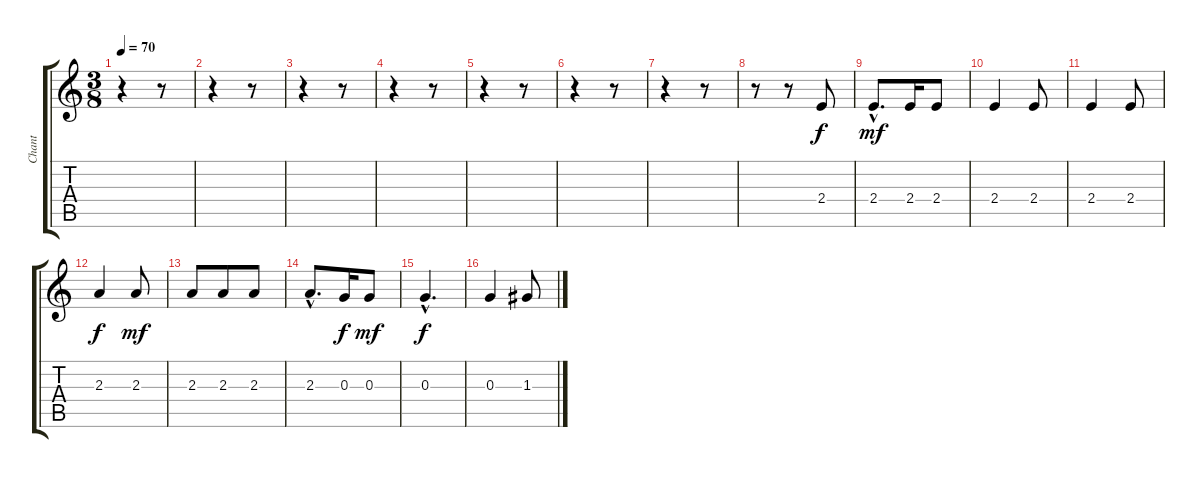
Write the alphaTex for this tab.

\track ("Chant" "Chant") {instrument acousticguitarnylon}
\staff {score tabs}
\tuning (E4 B3 G3 D3 A2 E2) {hide}
\ts (3 8)
\tempo 70
\clef g2
\ks c
r.4{dy f instrument acousticguitarnylon} r.8 |
r.4 r.8 |
r.4 r.8 |
r.4 r.8 |
r.4 r.8 |
r.4 r.8 |
r.4 r.8 |
r.8 r.8 2.4.8 |
2.4{hac}.8{d dy mf} 2.4.16 2.4.8 |
2.4.4 2.4.8 |
2.4.4 2.4.8 |
2.3.4{dy f} 2.3.8{dy mf} |
2.3.8 2.3.8 2.3.8 |
2.3{hac}.8{d} 0.3.16{dy f} 0.3.8{dy mf} |
0.3{hac}.4{d dy f} |
0.3.4 1.3.8
